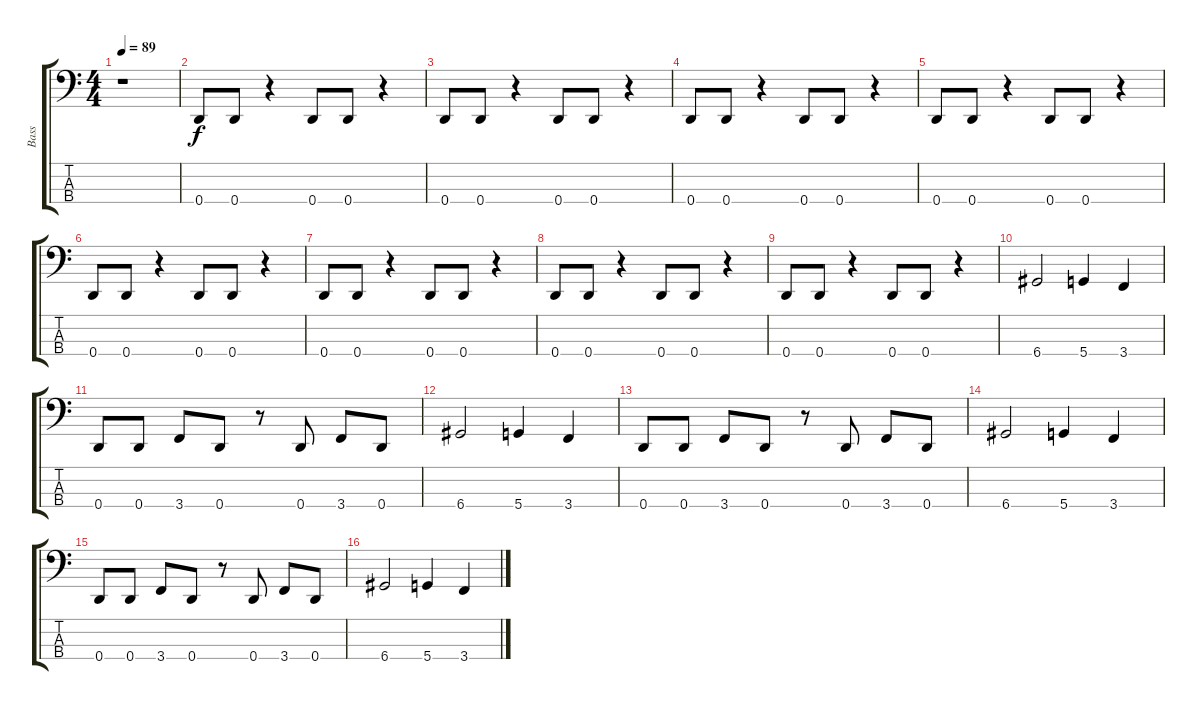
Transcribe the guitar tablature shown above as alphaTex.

\track ("Bass" "Bass") {instrument electricbasspick}
\staff {score tabs}
\tuning (G2 D2 A1 D1) {hide}
\ts (4 4)
\tempo 89
\clef f4
\ks c
r.1{dy f} |
0.4.8 0.4.8 r.4 0.4.8 0.4.8 r.4 |
0.4.8 0.4.8 r.4 0.4.8 0.4.8 r.4 |
0.4.8 0.4.8 r.4 0.4.8 0.4.8 r.4 |
0.4.8 0.4.8 r.4 0.4.8 0.4.8 r.4 |
0.4.8 0.4.8 r.4 0.4.8 0.4.8 r.4 |
0.4.8 0.4.8 r.4 0.4.8 0.4.8 r.4 |
0.4.8 0.4.8 r.4 0.4.8 0.4.8 r.4 |
0.4.8 0.4.8 r.4 0.4.8 0.4.8 r.4 |
6.4.2 5.4.4 3.4.4 |
0.4.8 0.4.8 3.4.8 0.4.8 r.8 0.4.8 3.4.8 0.4.8 |
6.4.2 5.4.4 3.4.4 |
0.4.8 0.4.8 3.4.8 0.4.8 r.8 0.4.8 3.4.8 0.4.8 |
6.4.2 5.4.4 3.4.4 |
0.4.8 0.4.8 3.4.8 0.4.8 r.8 0.4.8 3.4.8 0.4.8 |
6.4.2 5.4.4 3.4.4
